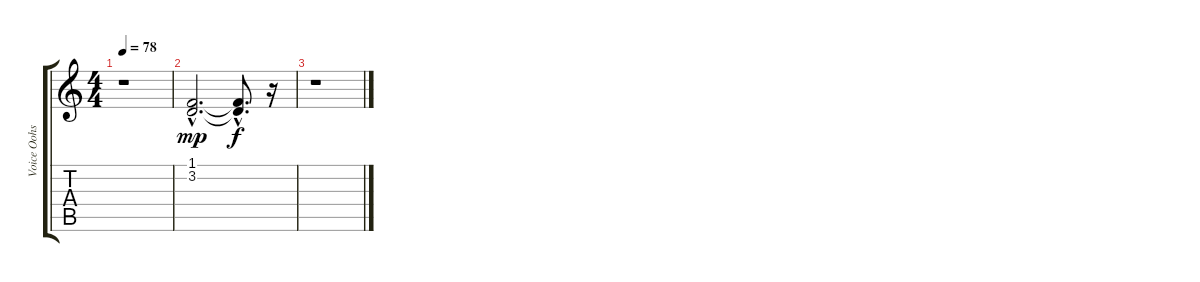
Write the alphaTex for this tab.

\track ("Voice Oohs          " "Voice Oohs") {instrument choiraahs}
\staff {score tabs}
\tuning (E4 B3 G3 D3 A2 E2) {hide}
\ts (4 4)
\tempo 78
\clef g2
\ks c
r.1{dy f} |
(1.1{hac} 3.2{hac}).2{d dy mp} (1.1{hac t} 3.2{hac t}).8{d dy f} r.16 |
r.1
